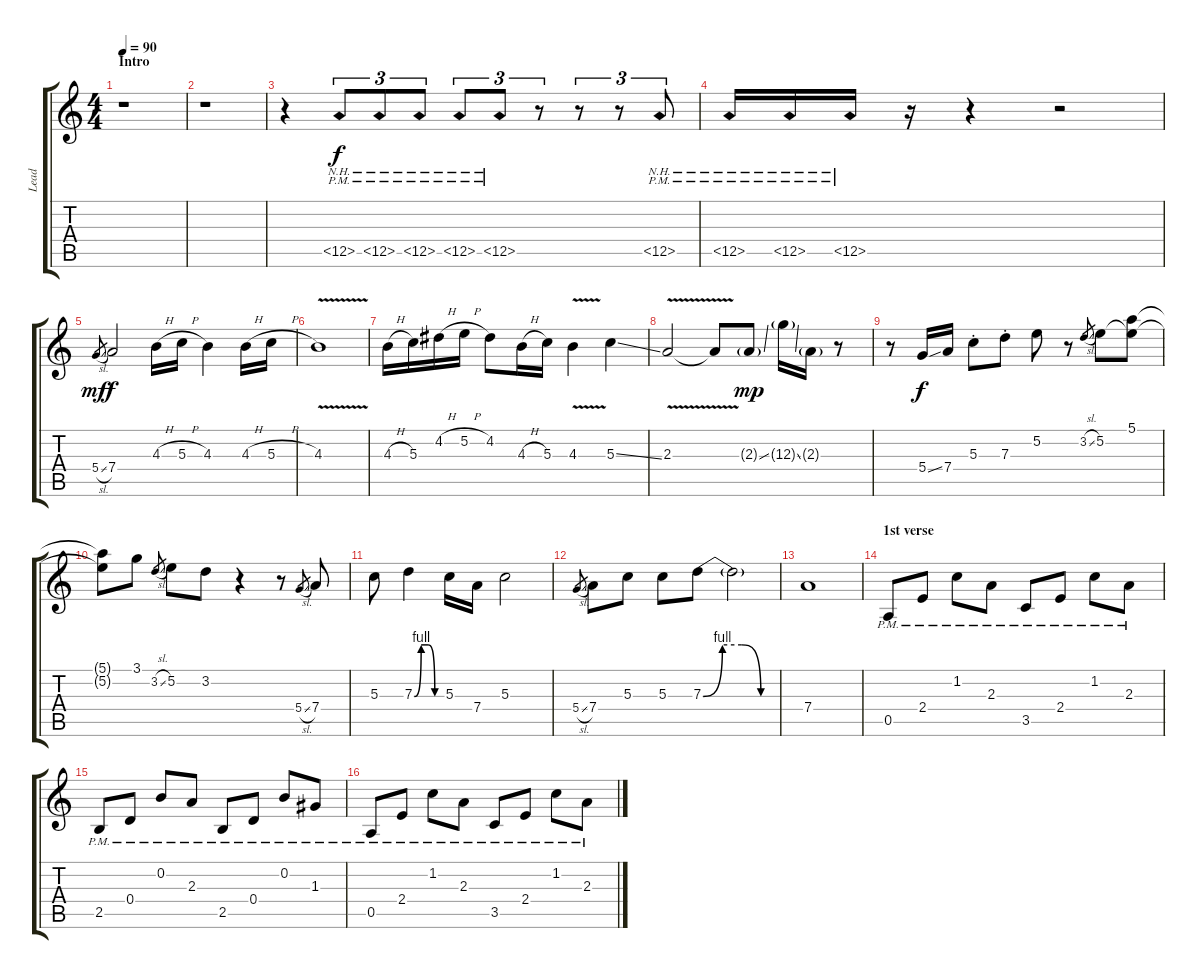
\track ("Lead" "Lead") {instrument distortionguitar}
\staff {score tabs}
\tuning (E4 B3 G3 D3 A2 E2) {hide}
\ts (4 4)
\section ("" "Intro")
\tempo 90
\clef g2
\ks c
r.1{dy f instrument distortionguitar} |
r.1 |
r.4 12.5{nh pm}.8{tu (3 2)} 12.5{nh pm}.8{tu (3 2)} 12.5{nh pm}.8{tu (3 2)} 12.5{nh pm}.8{tu (3 2)} 12.5{nh pm}.8{tu (3 2)} r.8{tu (3 2)} r.8{tu (3 2)} r.8{tu (3 2)} 12.5{nh pm}.8{tu (3 2)} |
12.5{nh pm}.16 12.5{nh pm}.16 12.5{nh pm}.16 r.16 r.4 r.2 |
5.4{sl}.8{gr dy mf} 7.4.2{dy f} 4.3{h}.16 5.3{h}.16 4.3.4 4.3{h}.16 5.3{h}.16 |
4.3{v}.1 |
4.3{h}.16 5.3.16 4.2{h}.16 5.2{h}.16 4.2.8 4.3{h}.16 5.3.16 4.3{v}.4 5.3{ss}.4 |
2.3{v}.2 2.3{t}.8 2.3{ss g}.8{dy mp} 12.3{ss g}.16 2.3{g}.16 r.8 |
r.8 5.4{ss}.16{dy f} 7.4.16 5.3{st}.8 7.3{st}.8 5.2.8 r.8 3.2{sl}.8{gr} 5.2.8 (5.1 5.2{t}).8 |
(5.1{t} 5.2{t}).8 3.1.8 3.2{sl}.8{gr} 5.2.8 3.2.8 r.4 r.8 5.4{sl}.8{gr} 7.4.8 |
5.3.8 7.3{be (custom 0 0 15 4 30 4 45 0 60 0)}.4 5.3.16 7.4.16 5.3.2 |
5.4{sl}.8{gr} 7.4.8 5.3.8 5.3.8 7.3{be (custom 0 0 15 4 30 4 45 0 60 0)}.8 7.3{t}.2 |
7.4.1 |
\section ("" "1st verse")
0.5{pm}.8 2.4{pm}.8 1.2{pm}.8 2.3{pm}.8 3.5{pm}.8 2.4{pm}.8 1.2{pm}.8 2.3{pm}.8 |
2.5{pm}.8 0.4{pm}.8 0.2{pm}.8 2.3{pm}.8 2.5{pm}.8 0.4{pm}.8 0.2{pm}.8 1.3{pm}.8 |
0.5{pm}.8 2.4{pm}.8 1.2{pm}.8 2.3{pm}.8 3.5{pm}.8 2.4{pm}.8 1.2{pm}.8 2.3{pm}.8
